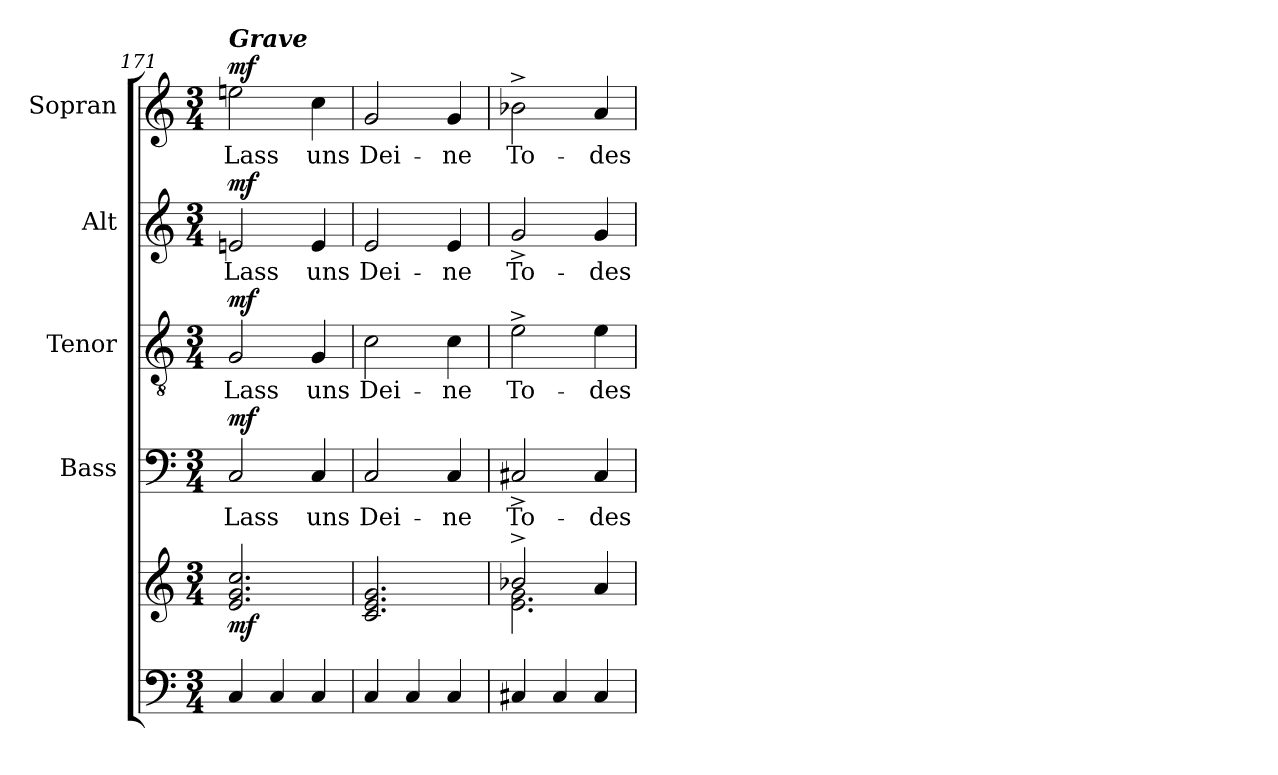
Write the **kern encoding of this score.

**kern	**kern	**dynam	**kern	**text	**dynam	**kern	**text	**dynam	**kern	**text	**dynam	**kern	**text	**dynam
*part5	*part5	*part5	*part4	*part4	*part4	*part3	*part3	*part3	*part2	*part2	*part2	*part1	*part1	*part1
*staff6	*staff5	*staff5/6	*staff4	*staff4	*staff4	*staff3	*staff3	*staff3	*staff2	*staff2	*staff2	*staff1	*staff1	*staff1
*	*	*	*I"Bass	*	*	*I"Tenor	*	*	*I"Alt	*	*	*I"Sopran	*	*
*	*	*	*I'B.	*	*	*I'T.	*	*	*I'A.	*	*	*I'S.	*	*
!!LO:LB:g=z
*clefF4	*clefG2	*	*clefF4	*	*	*clefGv2	*	*	*clefG2	*	*	*clefG2	*	*
*k[]	*k[]	*	*k[]	*	*	*k[]	*	*	*k[]	*	*	*k[]	*	*
*C:	*C:	*	*C:	*	*	*C:	*	*	*C:	*	*	*C:	*	*
*M3/4	*M3/4	*	*M3/4	*	*	*M3/4	*	*	*M3/4	*	*	*M3/4	*	*
=171	=171	=171	=171	=171	=171	=171	=171	=171	=171	=171	=171	=171	=171	=171
!	!	!	!	!	!	!	!	!	!	!	!	!LO:TX:a:Bi:t=Grave	!	!
!	!	!LO:DY:b	!	!LO:LY:b	!LO:DY:a	!	!LO:LY:b	!LO:DY:a	!	!LO:LY:b	!LO:DY:a	!	!LO:LY:b	!LO:DY:a
4C/	2.e/ 2.g/ 2.cc/	mf	2C/	Lass	mf	2G/	Lass	mf	2en/	Lass	mf	2een\	Lass	mf
4C/	.	.	.	.	.	.	.	.	.	.	.	.	.	.
!	!	!	!	!LO:LY:b	!	!	!LO:LY:b	!	!	!LO:LY:b	!	!	!LO:LY:b	!
4C/	.	.	4C/	uns	.	4G/	uns	.	4e/	uns	.	4cc\	uns	.
=172	=172	=172	=172	=172	=172	=172	=172	=172	=172	=172	=172	=172	=172	=172
!	!	!	!	!LO:LY:b	!	!	!LO:LY:b	!	!	!LO:LY:b	!	!	!LO:LY:b	!
4C/	2.c/ 2.e/ 2.g/	.	2C/	Dei-	.	2c\	Dei-	.	2e/	Dei-	.	2g/	Dei-	.
4C/	.	.	.	.	.	.	.	.	.	.	.	.	.	.
!	!	!	!	!LO:LY:b	!	!	!LO:LY:b	!	!	!LO:LY:b	!	!	!LO:LY:b	!
4C/	.	.	4C/	-ne	.	4c\	-ne	.	4e/	-ne	.	4g/	-ne	.
=173	=173	=173	=173	=173	=173	=173	=173	=173	=173	=173	=173	=173	=173	=173
*	*^	*	*	*	*	*	*	*	*	*	*	*	*	*
!	!	!	!	!	!LO:LY:b	!	!	!LO:LY:b	!	!	!LO:LY:b	!	!	!LO:LY:b	!
4C#X/	2b-X^</	2.e\ 2.g\	.	2C#X^>/	To-	.	2e^>\	To-	.	2g^</	To-	.	2b-X^>\	To-	.
4C#/	.	.	.	.	.	.	.	.	.	.	.	.	.	.	.
!	!	!	!	!	!LO:LY:b	!	!	!LO:LY:b	!	!	!LO:LY:b	!	!	!LO:LY:b	!
4C#/	4a/	.	.	4C#/	-des-	.	4e\	-des-	.	4g/	-des-	.	4a/	-des-	.
*	*v	*v	*	*	*	*	*	*	*	*	*	*	*	*	*
=	=	=	=	=	=	=	=	=	=	=	=	=	=	=
*-	*-	*-	*-	*-	*-	*-	*-	*-	*-	*-	*-	*-	*-	*-
